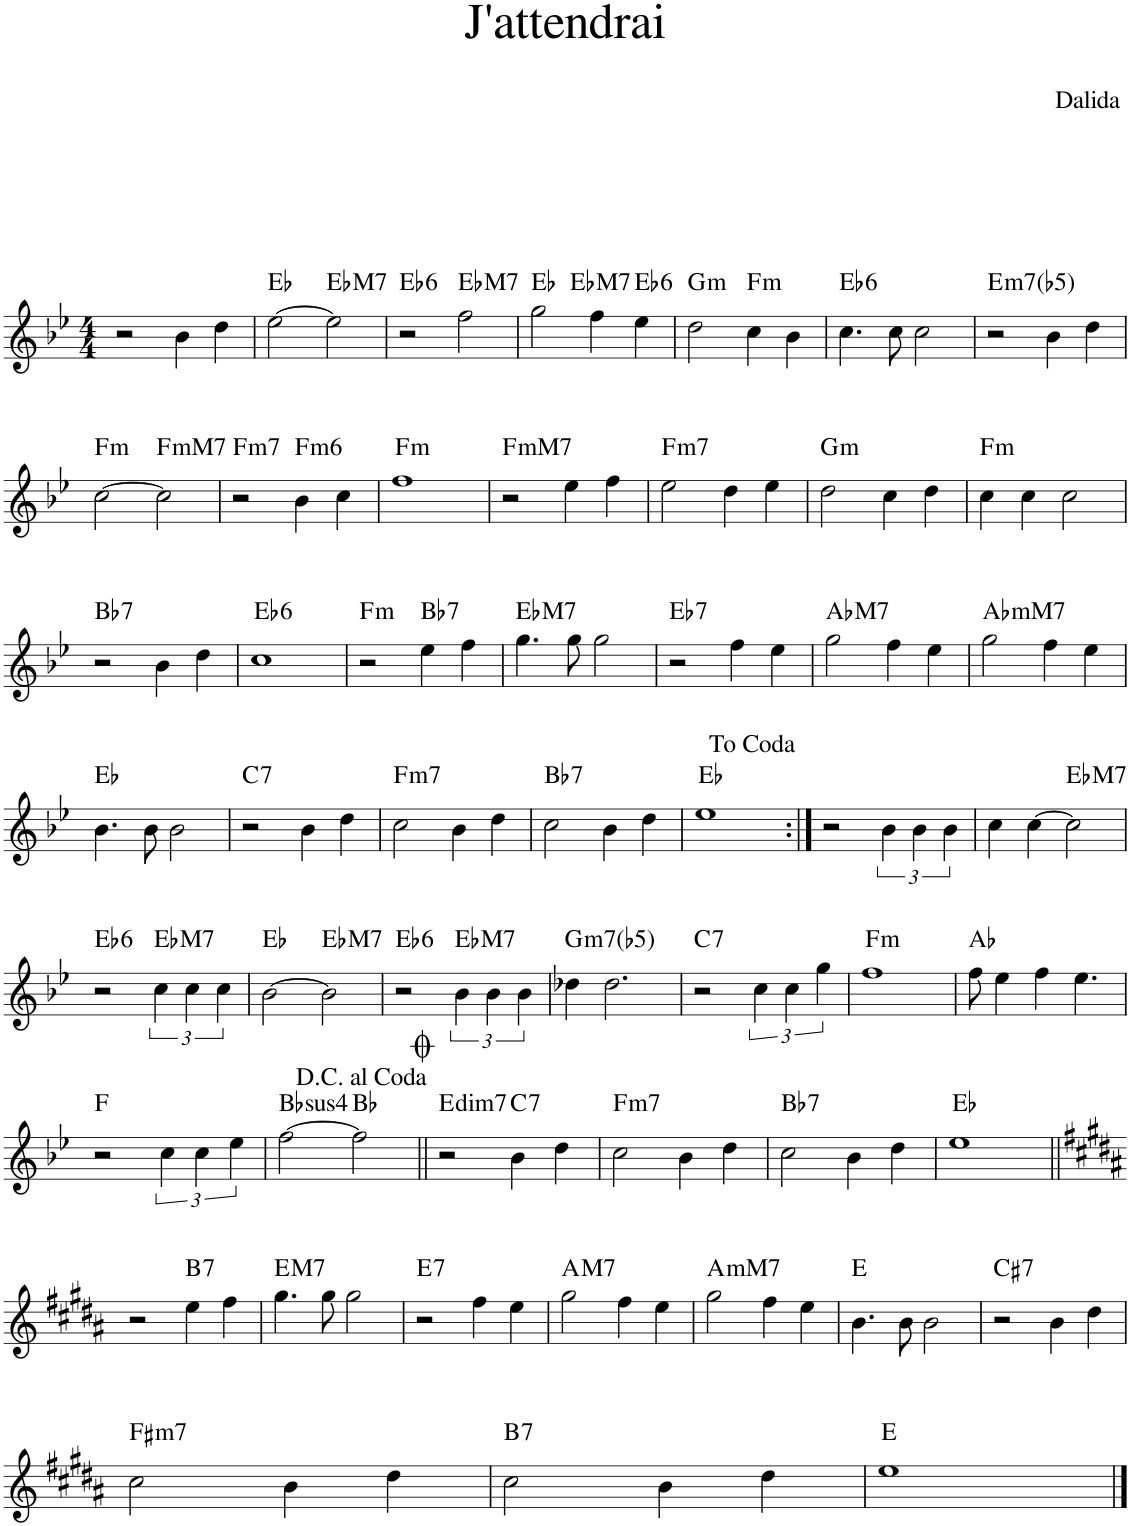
**kern	**harte
*part1	*part1
*staff1	*
*I"Piano	*
*I'Pno.	*
*clefG2	*
*k[b-e-]	*
*M4/4	*
=1	=1
2r	.
4b-\	.
4dd\	.
=2	=2
[2ee-\	Eb:maj
!	!LO:H:kt=M7
2ee-\]	Eb:maj7
=3	=3
!	!LO:H:kt=6
2r	Eb:maj6
!	!LO:H:kt=M7
2ff\	Eb:maj7
=4	=4
2gg\	Eb:maj
!	!LO:H:kt=M7
4ff\	Eb:maj7
!	!LO:H:kt=6
4ee-\	Eb:maj6
=5	=5
!	!LO:H:kt=m
2dd\	G:min
!	!LO:H:kt=m
4cc\	F:min
4b-\	.
=6	=6
!	!LO:H:kt=6
4.cc\	Eb:maj6
8cc\	.
2cc\	.
=7	=7
!	!LO:H:kt=m7(b5)
2r	E:hdim7
4b-\	.
4dd\	.
!!LO:LB:g=z
=8	=8
!	!LO:H:kt=m
[2cc\	F:min
!	!LO:H:kt=mM7
2cc\]	F:minmaj7
=9	=9
!	!LO:H:kt=m7
2r	F:min7
!	!LO:H:kt=m6
4b-\	F:min6
4cc\	.
=10	=10
!	!LO:H:kt=m
1ff	F:min
=11	=11
!	!LO:H:kt=mM7
2r	F:minmaj7
4ee-\	.
4ff\	.
=12	=12
!	!LO:H:kt=m7
2ee-\	F:min7
4dd\	.
4ee-\	.
=13	=13
!	!LO:H:kt=m
2dd\	G:min
4cc\	.
4dd\	.
=14	=14
!	!LO:H:kt=m
4cc\	F:min
4cc\	.
2cc\	.
!!LO:LB:g=z
=15	=15
!	!LO:H:kt=7
2r	Bb:7
4b-\	.
4dd\	.
=16	=16
!	!LO:H:kt=6
1cc	Eb:maj6
=17	=17
!	!LO:H:kt=m
2r	F:min
!	!LO:H:kt=7
4ee-\	Bb:7
4ff\	.
=18	=18
!	!LO:H:kt=M7
4.gg\	Eb:maj7
8gg\	.
2gg\	.
=19	=19
!	!LO:H:kt=7
2r	Eb:7
4ff\	.
4ee-\	.
=20	=20
!	!LO:H:kt=M7
2gg\	Ab:maj7
4ff\	.
4ee-\	.
=21	=21
!	!LO:H:kt=mM7
2gg\	Ab:minmaj7
4ff\	.
4ee-\	.
!!LO:LB:g=z
=22	=22
4.b-\	Eb:maj
8b-\	.
2b-\	.
=23	=23
!	!LO:H:kt=7
2r	C:7
4b-\	.
4dd\	.
=24	=24
!	!LO:H:kt=m7
2cc\	F:min7
4b-\	.
4dd\	.
=25	=25
!	!LO:H:kt=7
2cc\	Bb:7
4b-\	.
4dd\	.
=26	=26
1ee-	Eb:maj
=27:|!	=27:|!
2r	.
6b-\	.
6b-\	.
6b-\	.
=28	=28
4cc\	.
[4cc\	.
!	!LO:H:kt=M7
2cc\]	Eb:maj7
!!LO:LB:g=z
=29	=29
!	!LO:H:kt=6
2r	Eb:maj6
!	!LO:H:kt=M7
6cc\	Eb:maj7
6cc\	.
6cc\	.
=30	=30
[2b-\	Eb:maj
!	!LO:H:kt=M7
2b-\]	Eb:maj7
=31	=31
!	!LO:H:kt=6
2r	Eb:maj6
!	!LO:H:kt=M7
6b-\	Eb:maj7
6b-\	.
6b-\	.
=32	=32
!	!LO:H:kt=m7(b5)
4dd-X\	G:hdim7
2.dd-\	.
=33	=33
!	!LO:H:kt=7
2r	C:7
6cc\	.
6cc\	.
6gg\	.
=34	=34
!	!LO:H:kt=m
1ff	F:min
=35	=35
8ff\	Ab:maj
4ee-\	.
4ff\	.
4.ee-\	.
!!LO:LB:g=z
=36	=36
2r	F:maj
6cc\	.
6cc\	.
6ee-\	.
=37	=37
!	!LO:H:kt=4
[2ff\	Bb:sus4
2ff\]	Bb:maj
=38||	=38||
!	!LO:H:kt=dim7
2r	E:dim7
!	!LO:H:kt=7
4b-\	C:7
4dd\	.
=39	=39
!	!LO:H:kt=m7
2cc\	F:min7
4b-\	.
4dd\	.
=40	=40
!	!LO:H:kt=7
2cc\	Bb:7
4b-\	.
4dd\	.
=41	=41
1ee-	Eb:maj
!!LO:LB:g=z
=42||	=42||
*k[f#c#g#d#a#]	*
2r	.
!	!LO:H:kt=7
4ee\	B:7
4ff#\	.
=43	=43
!	!LO:H:kt=M7
4.gg#\	E:maj7
8gg#\	.
2gg#\	.
=44	=44
!	!LO:H:kt=7
2r	E:7
4ff#\	.
4ee\	.
=45	=45
!	!LO:H:kt=M7
2gg#\	A:maj7
4ff#\	.
4ee\	.
=46	=46
!	!LO:H:kt=mM7
2gg#\	A:minmaj7
4ff#\	.
4ee\	.
=47	=47
4.b\	E:maj
8b\	.
2b\	.
=48	=48
!	!LO:H:kt=7
2r	C#:7
4b\	.
4dd#\	.
!!LO:LB:g=z
=49	=49
!	!LO:H:kt=m7
2cc#\	F#:min7
4b\	.
4dd#\	.
=50	=50
!	!LO:H:kt=7
2cc#\	B:7
4b\	.
4dd#\	.
=51	=51
1ee	E:maj
==	==
*-	*-
